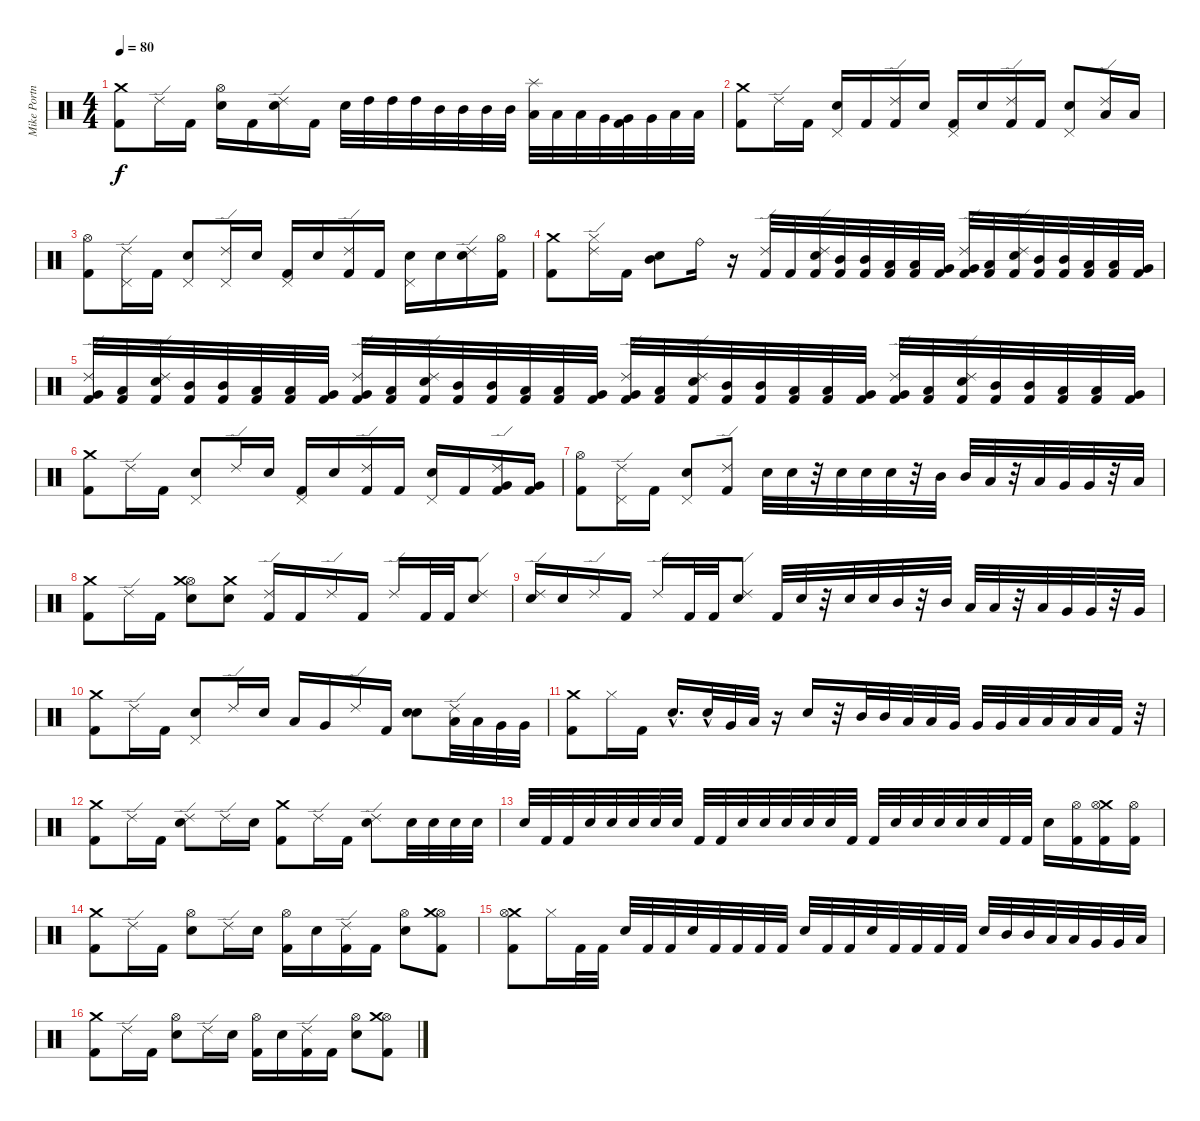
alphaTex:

\track ("Mike Portnoy - Drum" "Mike Portn") {instrument percussion}
\staff {score}
\articulation defaults
\ts (4 4)
\tempo 80
\clef neutral
\ks c
("Crash medium (hit)" "Kick (hit) 2").8{dy f} "Ride (edge) 2".16 "Kick (hit) 2".16 ("Hi-Hat (open)" "Electric Snare (hit)").16 "Kick (hit) 2".16 ("Ride (edge) 2" "Electric Snare (hit)").16 "Kick (hit) 2".16 "Electric Snare (hit)".32 "High Tom (hit)".32 "High Tom (hit)".32 "High Tom (hit)".32 "Mid Tom (hit)".32 "Mid Tom (hit)".32 "Mid Tom (hit)".32 "Mid Tom (hit)".32 ("Splash (hit)" "Low Tom (hit)").32 "Low Tom (hit)".32 "Low Tom (hit)".32 "Very Low Tom (hit)".32 ("Kick (hit) 2" "Very Low Tom (hit)").32 "Very Low Tom (hit)".32 "Low Floor Tom (hit)".32 "Low Floor Tom (hit)".32 |
("Crash medium (hit)" "Kick (hit) 2").8 "Ride (edge) 2".16 "Kick (hit) 2".16 ("Pedal Hi-Hat (hit)" "Electric Snare (hit)").16 "Kick (hit) 2".16 ("Ride (edge) 2" "Kick (hit) 2").16 "Electric Snare (hit)".16 ("Pedal Hi-Hat (hit)" "Kick (hit) 2").16 "Electric Snare (hit)".16 ("Ride (edge) 2" "Kick (hit) 2").16 "Kick (hit) 2".16 ("Pedal Hi-Hat (hit)" "Electric Snare (hit)").8 ("Ride (edge) 2" "Low Tom (hit)").16 "Low Tom (hit)".16 |
("Hi-Hat (open)" "Kick (hit) 2").8 ("Ride (edge) 2" "Pedal Hi-Hat (hit)").16 "Kick (hit) 2".16 ("Pedal Hi-Hat (hit)" "Electric Snare (hit)").8 ("Ride (edge) 2" "Pedal Hi-Hat (hit)").16 "Electric Snare (hit)".16 ("Pedal Hi-Hat (hit)" "Kick (hit) 2").16 "Electric Snare (hit)".16 ("Ride (edge) 2" "Kick (hit) 2").16 "Kick (hit) 2".16 ("Pedal Hi-Hat (hit)" "Electric Snare (hit)").16 "Electric Snare (hit)".16 ("Ride (edge) 2" "Electric Snare (hit)").16 ("Hi-Hat (open)" "Kick (hit) 2").16 |
("Crash medium (hit)" "Kick (hit) 2").8 ("Ride (edge) 2" "Hi-Hat (closed)").16 "Kick (hit) 2".16 ("Mid Tom (hit)" "Electric Snare (hit)").8 "Ride (bell)".16 r.16 ("Ride (edge) 2" "Kick (hit) 2").32 "Kick (hit) 2".32 ("Electric Snare (hit)" "Ride (edge) 2" "Kick (hit) 2").32 ("Mid Tom (hit)" "Kick (hit) 2").32 ("Mid Tom (hit)" "Kick (hit) 2").32 ("Low Tom (hit)" "Kick (hit) 2").32 ("Low Tom (hit)" "Kick (hit) 2").32 ("Very Low Tom (hit)" "Kick (hit) 2").32 ("Ride (edge) 2" "Very Low Tom (hit)" "Kick (hit) 2").32 ("Low Floor Tom (hit)" "Kick (hit) 2").32 ("Electric Snare (hit)" "Ride (edge) 2" "Kick (hit) 2").32 ("Mid Tom (hit)" "Kick (hit) 2").32 ("Mid Tom (hit)" "Kick (hit) 2").32 ("Low Tom (hit)" "Kick (hit) 2").32 ("Low Tom (hit)" "Kick (hit) 2").32 ("Very Low Tom (hit)" "Kick (hit) 2").32 |
("Ride (edge) 2" "Very Low Tom (hit)" "Kick (hit) 2").32 ("Low Floor Tom (hit)" "Kick (hit) 2").32 ("Electric Snare (hit)" "Ride (edge) 2" "Kick (hit) 2").32 ("Mid Tom (hit)" "Kick (hit) 2").32 ("Mid Tom (hit)" "Kick (hit) 2").32 ("Low Tom (hit)" "Kick (hit) 2").32 ("Low Tom (hit)" "Kick (hit) 2").32 ("Very Low Tom (hit)" "Kick (hit) 2").32 ("Ride (edge) 2" "Very Low Tom (hit)" "Kick (hit) 2").32 ("Low Floor Tom (hit)" "Kick (hit) 2").32 ("Electric Snare (hit)" "Ride (edge) 2" "Kick (hit) 2").32 ("Mid Tom (hit)" "Kick (hit) 2").32 ("Mid Tom (hit)" "Kick (hit) 2").32 ("Low Tom (hit)" "Kick (hit) 2").32 ("Low Tom (hit)" "Kick (hit) 2").32 ("Very Low Tom (hit)" "Kick (hit) 2").32 ("Ride (edge) 2" "Very Low Tom (hit)" "Kick (hit) 2").32 ("Low Floor Tom (hit)" "Kick (hit) 2").32 ("Electric Snare (hit)" "Ride (edge) 2" "Kick (hit) 2").32 ("Mid Tom (hit)" "Kick (hit) 2").32 ("Mid Tom (hit)" "Kick (hit) 2").32 ("Low Tom (hit)" "Kick (hit) 2").32 ("Low Tom (hit)" "Kick (hit) 2").32 ("Very Low Tom (hit)" "Kick (hit) 2").32 ("Ride (edge) 2" "Very Low Tom (hit)" "Kick (hit) 2").32 ("Low Floor Tom (hit)" "Kick (hit) 2").32 ("Electric Snare (hit)" "Ride (edge) 2" "Kick (hit) 2").32 ("Mid Tom (hit)" "Kick (hit) 2").32 ("Mid Tom (hit)" "Kick (hit) 2").32 ("Low Tom (hit)" "Kick (hit) 2").32 ("Low Tom (hit)" "Kick (hit) 2").32 ("Very Low Tom (hit)" "Kick (hit) 2").32 |
("Crash medium (hit)" "Kick (hit) 2").8 "Ride (edge) 2".16 "Kick (hit) 2".16 ("Pedal Hi-Hat (hit)" "Electric Snare (hit)").8 "Ride (edge) 2".16 "Electric Snare (hit)".16 ("Pedal Hi-Hat (hit)" "Kick (hit) 2").16 "Electric Snare (hit)".16 ("Ride (edge) 2" "Kick (hit) 2").16 "Kick (hit) 2".16 ("Pedal Hi-Hat (hit)" "Electric Snare (hit)").16 "Kick (hit) 2".16 ("Very Low Tom (hit)" "Kick (hit) 2" "Ride (edge) 2").16 ("Very Low Tom (hit)" "Kick (hit) 2").16 |
("Hi-Hat (open)" "Kick (hit) 2").8 ("Ride (edge) 2" "Pedal Hi-Hat (hit)").16 "Kick (hit) 2".16 ("Pedal Hi-Hat (hit)" "Electric Snare (hit)").8 ("Kick (hit) 2" "Ride (edge) 2").8 "Electric Snare (hit)".32 "Electric Snare (hit)".32 r.32 "Electric Snare (hit)".32 "Electric Snare (hit)".32 "Electric Snare (hit)".32 r.32 "Mid Tom (hit)".32 "Mid Tom (hit)".32 "Low Tom (hit)".32 r.32 "Low Tom (hit)".32 "Very Low Tom (hit)".32 "Very Low Tom (hit)".32 r.32 "Low Floor Tom (hit)".32 |
("Crash medium (hit)" "Kick (hit) 2").8 "Ride (edge) 2".16 "Kick (hit) 2".16 ("Hi-Hat (open)" "Crash medium (hit)" "Electric Snare (hit)").8 ("Crash medium (hit)" "Electric Snare (hit)").8 ("Ride (edge) 2" "Kick (hit) 2").16 "Kick (hit) 2".16 "Ride (edge) 2".16 "Kick (hit) 2".16 "Ride (edge) 2".16 "Kick (hit) 2".32 "Kick (hit) 2".32 ("Ride (edge) 2" "Electric Snare (hit)").8 |
("Ride (edge) 2" "Electric Snare (hit)").16 "Electric Snare (hit)".16 "Ride (edge) 2".16 "Kick (hit) 2".16 "Ride (edge) 2".16 "Kick (hit) 2".32 "Kick (hit) 2".32 ("Ride (edge) 2" "Electric Snare (hit)").8 "Kick (hit) 2".32 "Electric Snare (hit)".32 r.32 "Electric Snare (hit)".32 "Electric Snare (hit)".32 "Mid Tom (hit)".32 r.32 "Mid Tom (hit)".32 "Low Tom (hit)".32 "Low Tom (hit)".32 r.32 "Low Tom (hit)".32 "Very Low Tom (hit)".32 "Very Low Tom (hit)".32 r.32 "Very Low Tom (hit)".32 |
("Crash medium (hit)" "Kick (hit) 2").8 "Ride (edge) 2".16 "Kick (hit) 2".16 ("Pedal Hi-Hat (hit)" "Electric Snare (hit)").8 "Ride (edge) 2".16 "Electric Snare (hit)".16 "Low Tom (hit)".16 "Very Low Tom (hit)".16 "Ride (edge) 2".16 "Kick (hit) 2".16 ("Snare (hit) 2" "Electric Snare (hit)").8 ("Ride (edge) 2" "Low Tom (hit)").32 "Low Tom (hit)".32 "Very Low Tom (hit)".32 "Very Low Tom (hit)".32 |
("Crash medium (hit)" "Kick (hit) 2").8 "Hi-Hat (closed)".16 "Kick (hit) 2".16 "Electric Snare (hit)"{hac}.16{d} "Electric Snare (hit)"{hac}.32 "Very Low Tom (hit)".32 "Low Floor Tom (hit)".32 r.16 "Electric Snare (hit)".16 r.32 "Mid Tom (hit)".32 "Mid Tom (hit)".32 "Low Tom (hit)".32 "Low Tom (hit)".32 "Very Low Tom (hit)".32 "Very Low Tom (hit)".32 "Very Low Tom (hit)".32 "Low Floor Tom (hit)".32 "Low Floor Tom (hit)".32 "Low Floor Tom (hit)".32 "Low Floor Tom (hit)".32 "Kick (hit) 2".32 r.32 |
("Crash medium (hit)" "Kick (hit) 2").8 "Ride (edge) 2".16 "Kick (hit) 2".16 ("Electric Snare (hit)" "Ride (edge) 2").8 "Ride (edge) 2".16 "Electric Snare (hit)".16 ("Crash medium (hit)" "Kick (hit) 2").8 "Ride (edge) 2".16 "Kick (hit) 2".16 ("Electric Snare (hit)" "Ride (edge) 2").8 "Electric Snare (hit)".32 "Electric Snare (hit)".32 "Electric Snare (hit)".32 "Electric Snare (hit)".32 |
"Electric Snare (hit)".32{volume 14} "Kick (hit) 2".32 "Kick (hit) 2".32 "Electric Snare (hit)".32 "Electric Snare (hit)".32 "Electric Snare (hit)".32 "Electric Snare (hit)".32 "Electric Snare (hit)".32 "Kick (hit) 2".32 "Kick (hit) 2".32 "Electric Snare (hit)".32 "Electric Snare (hit)".32 "Electric Snare (hit)".32 "Electric Snare (hit)".32 "Electric Snare (hit)".32 "Kick (hit) 2".32 "Kick (hit) 2".32 "Electric Snare (hit)".32 "Electric Snare (hit)".32 "Electric Snare (hit)".32 "Electric Snare (hit)".32 "Electric Snare (hit)".32 "Kick (hit) 2".32 "Kick (hit) 2".32 "Electric Snare (hit)".16 ("Hi-Hat (open)" "Kick (hit) 2").16 ("Crash medium (hit)" "Hi-Hat (open)" "Kick (hit) 2").16 ("Hi-Hat (open)" "Kick (hit) 2").16 |
("Crash medium (hit)" "Kick (hit) 2").8{volume 12} "Ride (edge) 2".16 "Kick (hit) 2".16 ("Hi-Hat (open)" "Electric Snare (hit)").8 "Ride (edge) 2".16 "Electric Snare (hit)".16 ("Hi-Hat (open)" "Kick (hit) 2").16 "Electric Snare (hit)".16 ("Ride (edge) 2" "Kick (hit) 2").16 "Kick (hit) 2".16 ("Hi-Hat (open)" "Electric Snare (hit)").8 ("Hi-Hat (open)" "Kick (hit) 2" "Crash medium (hit)").8 |
("Crash medium (hit)" "Hi-Hat (open)" "Kick (hit) 2").8{volume 10} "Hi-Hat (closed)".16 "Kick (hit) 2".32 "Kick (hit) 2".32 "Electric Snare (hit)".32 "Kick (hit) 2".32 "Kick (hit) 2".32 "Electric Snare (hit)".32 "Kick (hit) 2".32 "Kick (hit) 2".32 "Kick (hit) 2".32 "Kick (hit) 2".32 "Electric Snare (hit)".32 "Kick (hit) 2".32 "Kick (hit) 2".32 "Electric Snare (hit)".32 "Kick (hit) 2".32 "Kick (hit) 2".32 "Kick (hit) 2".32 "Kick (hit) 2".32 "Electric Snare (hit)".32 "Mid Tom (hit)".32 "Mid Tom (hit)".32 "Low Tom (hit)".32 "Low Tom (hit)".32 "Very Low Tom (hit)".32 "Very Low Tom (hit)".32 "Low Floor Tom (hit)".32 |
("Crash medium (hit)" "Kick (hit) 2").8{volume 8} "Ride (edge) 2".16 "Kick (hit) 2".16 ("Hi-Hat (open)" "Electric Snare (hit)").8 "Ride (edge) 2".16 "Electric Snare (hit)".16 ("Hi-Hat (open)" "Kick (hit) 2").16 "Electric Snare (hit)".16 ("Ride (edge) 2" "Kick (hit) 2").16 "Kick (hit) 2".16 ("Hi-Hat (open)" "Electric Snare (hit)").8 ("Hi-Hat (open)" "Kick (hit) 2" "Crash medium (hit)").8
